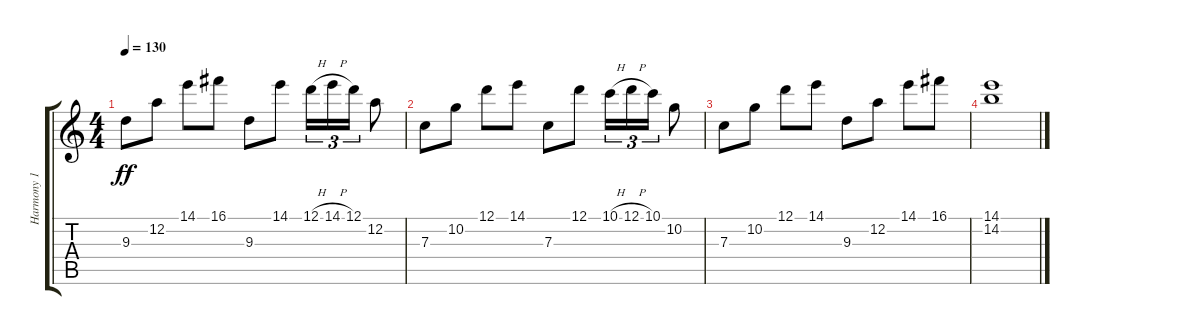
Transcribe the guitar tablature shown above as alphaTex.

\track ("Harmony 1" "Harmony 1") {instrument overdrivenguitar}
\staff {score tabs}
\tuning (D4 A3 F3 C3 G2 C2) {hide}
\ts (4 4)
\tempo 130
\clef g2
\ks aminor
9.3.8{dy ff} 12.2.8 14.1.8 16.1.8 9.3.8 14.1.8 12.1{h}.16{tu (3 2)} 14.1{h}.16{tu (3 2)} 12.1.16{tu (3 2)} 12.2.8 |
7.3.8 10.2.8 12.1.8 14.1.8 7.3.8 12.1.8 10.1{h}.16{tu (3 2)} 12.1{h}.16{tu (3 2)} 10.1.16{tu (3 2)} 10.2.8 |
7.3.8 10.2.8 12.1.8 14.1.8 9.3.8 12.2.8 14.1.8 16.1.8 |
(14.1 14.2).1
